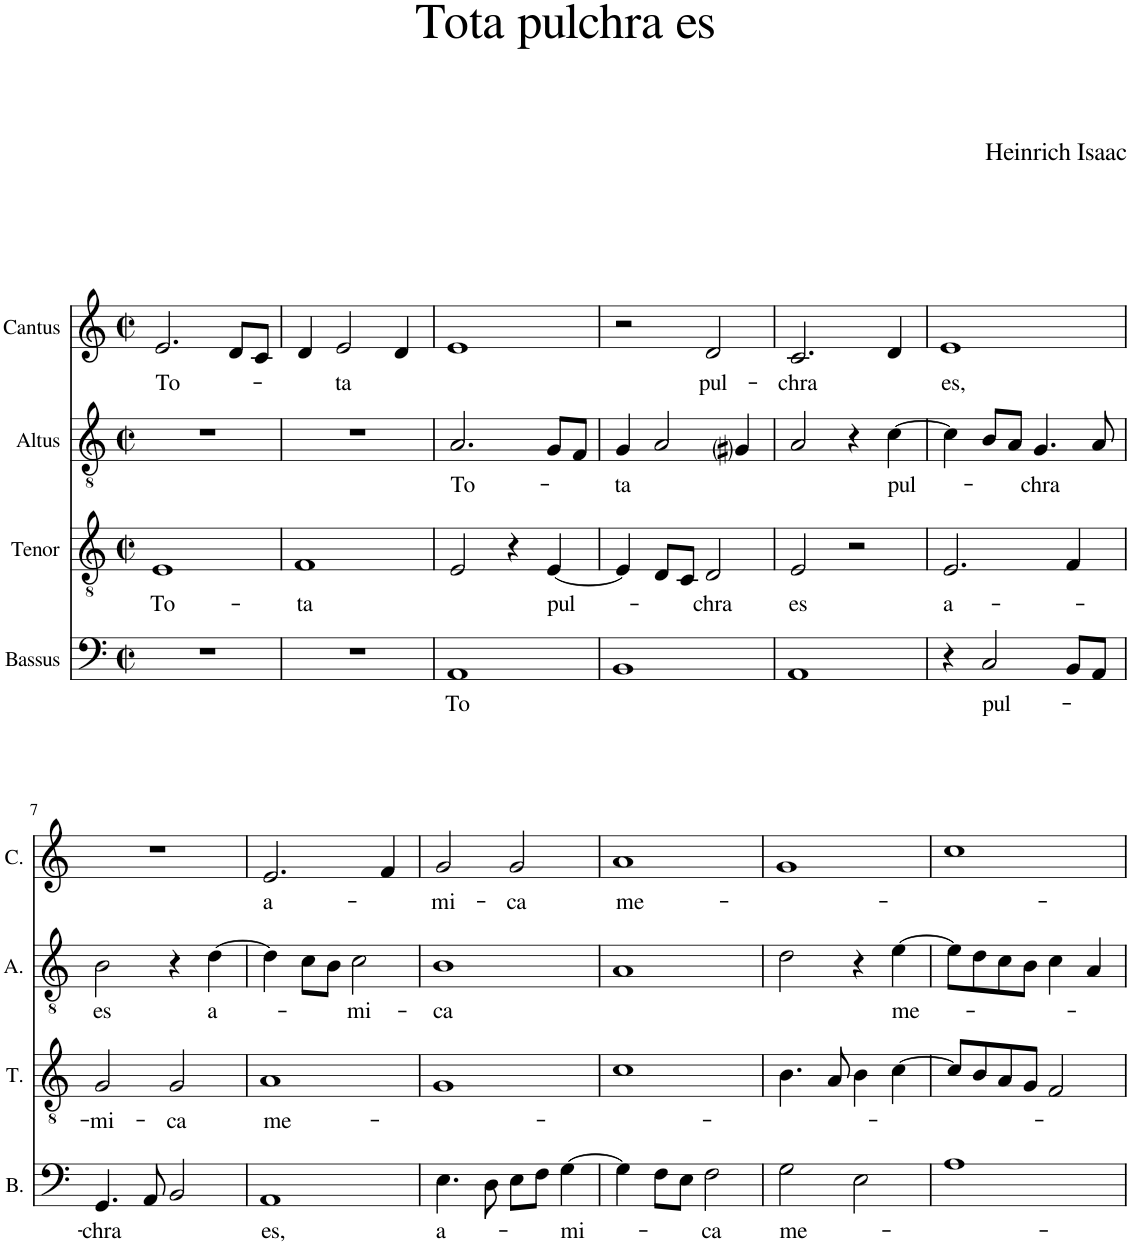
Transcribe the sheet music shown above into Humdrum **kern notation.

**kern	**text	**kern	**text	**kern	**text	**kern	**text
*part4	*part4	*part3	*part3	*part2	*part2	*part1	*part1
*staff4	*staff4	*staff3	*staff3	*staff2	*staff2	*staff1	*staff1
*I"Bassus	*	*I"Tenor	*	*I"Altus	*	*I"Cantus	*
*I'B.	*	*I'T.	*	*I'A.	*	*I'C.	*
*clefF4	*	*clefGv2	*	*clefGv2	*	*clefG2	*
*k[]	*	*k[]	*	*k[]	*	*k[]	*
*M2/2	*	*M2/2	*	*M2/2	*	*M2/2	*
*met(c|)	*	*met(c|)	*	*met(c|)	*	*met(c|)	*
=1	=1	=1	=1	=1	=1	=1	=1
!	!	!	!LO:LY:b	!	!	!	!LO:LY:b
1r	.	1E	To-	1r	.	2.e/	To-
.	.	.	.	.	.	8d/L	.
.	.	.	.	.	.	8c/J	.
=2	=2	=2	=2	=2	=2	=2	=2
!	!	!	!LO:LY:b	!	!	!	!
1r	.	1F	-ta	1r	.	4d/	.
!	!	!	!	!	!	!	!LO:LY:b
.	.	.	.	.	.	2e/	-ta
.	.	.	.	.	.	4d/	.
=3	=3	=3	=3	=3	=3	=3	=3
!	!LO:LY:b	!	!	!	!LO:LY:b	!	!
1AA	To	2E/	.	2.A/	To-	1e	.
.	.	4r	.	.	.	.	.
!	!	!	!LO:LY:b	!	!	!	!
.	.	[4E/	pul-	8G/L	.	.	.
.	.	.	.	8F/J	.	.	.
=4	=4	=4	=4	=4	=4	=4	=4
!	!	!	!	!	!LO:LY:b	!	!
1BB	.	4E/]	.	4G/	-ta	2r	.
.	.	8D/L	.	2A/	.	.	.
.	.	8C/J	.	.	.	.	.
!	!	!	!LO:LY:b	!	!	!	!LO:LY:b
.	.	2D/	-chra	.	.	2d/	pul-
.	.	.	.	4G#i/	.	.	.
=5	=5	=5	=5	=5	=5	=5	=5
!	!	!	!LO:LY:b	!	!	!	!LO:LY:b
1AA	.	2E/	es	2A/	.	2.c/	-chra
.	.	2r	.	4r	.	.	.
!	!	!	!	!	!LO:LY:b	!	!
.	.	.	.	[4c\	pul-	4d/	.
=6	=6	=6	=6	=6	=6	=6	=6
!	!	!	!LO:LY:b	!	!	!	!LO:LY:b
4r	.	2.E/	a-	4c\]	.	1e	es,
!	!LO:LY:b	!	!	!	!	!	!
2C/	pul-	.	.	8B/L	.	.	.
.	.	.	.	8A/J	.	.	.
!	!	!	!	!	!LO:LY:b	!	!
.	.	.	.	4.G/	-chra	.	.
8BB/L	.	4F/	.	.	.	.	.
8AA/J	.	.	.	8A/	.	.	.
!!LO:LB:g=z
=7	=7	=7	=7	=7	=7	=7	=7
!	!LO:LY:b	!	!LO:LY:b	!	!LO:LY:b	!	!
4.GG/	-chra	2G/	-mi-	2B\	es	1r	.
8AA/	.	.	.	.	.	.	.
!	!	!	!LO:LY:b	!	!	!	!
2BB/	.	2G/	-ca	4r	.	.	.
!	!	!	!	!	!LO:LY:b	!	!
.	.	.	.	[4d\	a-	.	.
=8	=8	=8	=8	=8	=8	=8	=8
!	!LO:LY:b	!	!LO:LY:b	!	!	!	!LO:LY:b
1AA	es,	1A	me-	4d\]	.	2.e/	a-
.	.	.	.	8c\L	.	.	.
.	.	.	.	8B\J	.	.	.
!	!	!	!	!	!LO:LY:b	!	!
.	.	.	.	2c\	-mi-	.	.
.	.	.	.	.	.	4f/	.
=9	=9	=9	=9	=9	=9	=9	=9
!	!LO:LY:b	!	!	!	!LO:LY:b	!	!LO:LY:b
4.E\	a-	1G	.	1B	-ca	2g/	-mi-
8D\	.	.	.	.	.	.	.
!	!	!	!	!	!	!	!LO:LY:b
8E\L	.	.	.	.	.	2g/	-ca
8F\J	.	.	.	.	.	.	.
!	!LO:LY:b	!	!	!	!	!	!
[4G\	-mi-	.	.	.	.	.	.
=10	=10	=10	=10	=10	=10	=10	=10
!	!	!	!	!	!	!	!LO:LY:b
4G\]	.	1c	.	1A	.	1a	me-
8F\L	.	.	.	.	.	.	.
8E\J	.	.	.	.	.	.	.
!	!LO:LY:b	!	!	!	!	!	!
2F\	-ca	.	.	.	.	.	.
=11	=11	=11	=11	=11	=11	=11	=11
!	!LO:LY:b	!	!	!	!	!	!
2G\	me-	4.B\	.	2d\	.	1g	.
.	.	8A/	.	.	.	.	.
2E\	.	4B\	.	4r	.	.	.
!	!	!	!	!	!LO:LY:b	!	!
.	.	[4c\	.	[4e\	me-	.	.
=12	=12	=12	=12	=12	=12	=12	=12
1A	.	8c/L]	.	8e\L]	.	1cc	.
.	.	8B/	.	8d\	.	.	.
.	.	8A/	.	8c\	.	.	.
.	.	8G/J	.	8B\J	.	.	.
.	.	2F/	.	4c\	.	.	.
.	.	.	.	4A/	.	.	.
=	=	=	=	=	=	=	=
*-	*-	*-	*-	*-	*-	*-	*-
